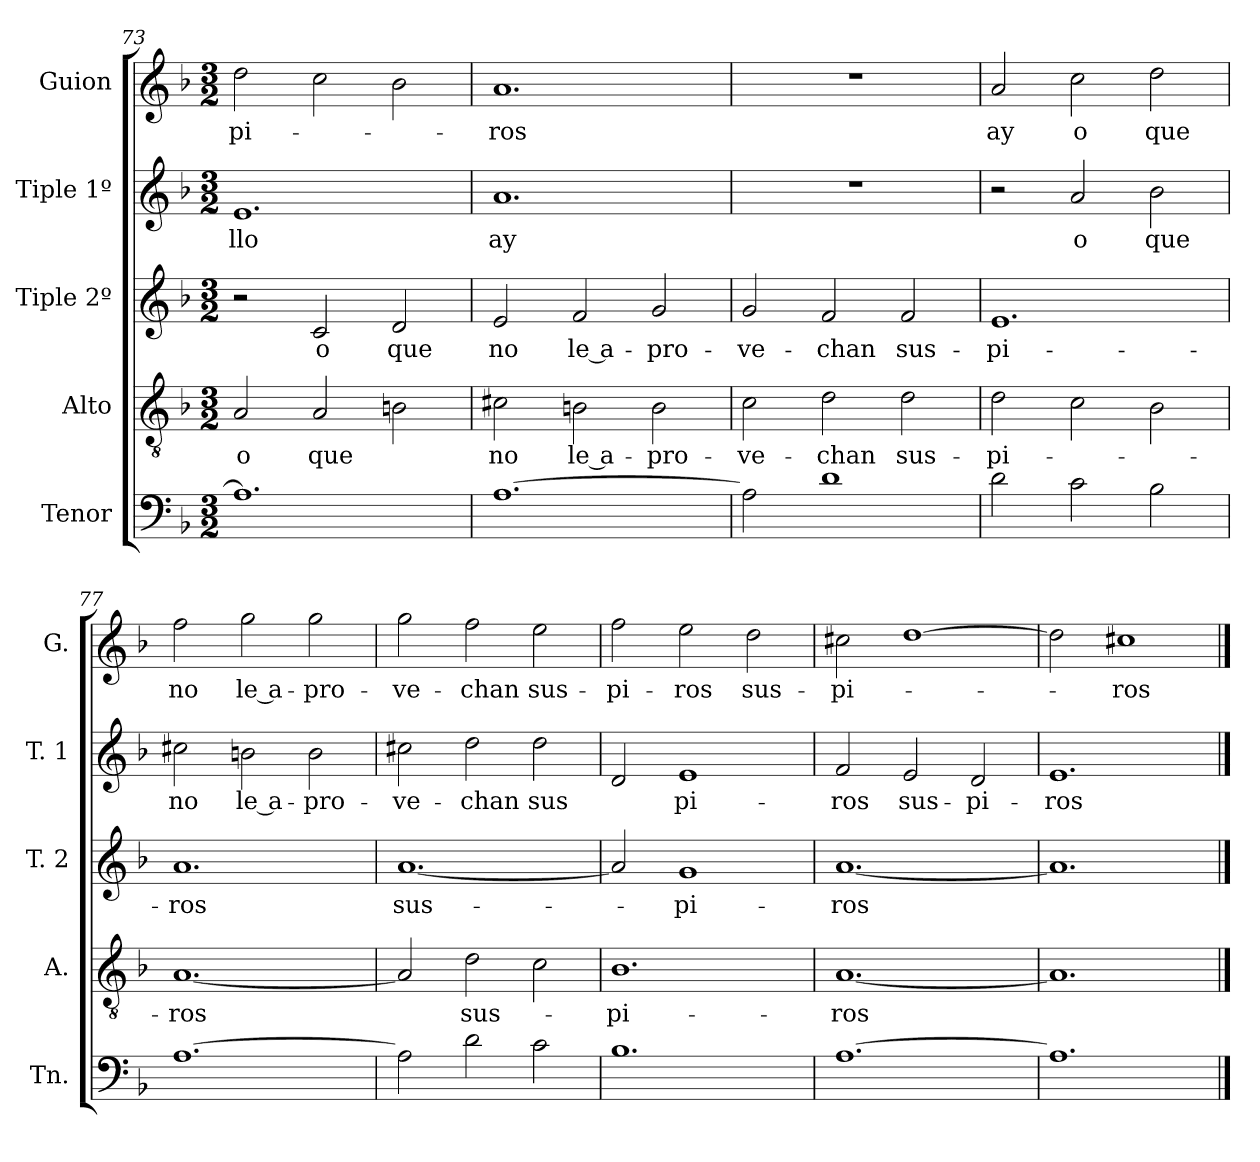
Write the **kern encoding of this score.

**kern	**kern	**text	**kern	**text	**kern	**text	**kern	**text
*part5	*part4	*part4	*part3	*part3	*part2	*part2	*part1	*part1
*staff5	*staff4	*staff4	*staff3	*staff3	*staff2	*staff2	*staff1	*staff1
*I"Tenor	*I"Alto	*	*I"Tiple 2º	*	*I"Tiple 1º	*	*I"Guion	*
*I'Tn.	*I'A.	*	*I'T. 2	*	*I'T. 1	*	*I'G.	*
*clefF4	*clefGv2	*	*clefG2	*	*clefG2	*	*clefG2	*
*k[b-]	*k[b-]	*	*k[b-]	*	*k[b-]	*	*k[b-]	*
*M3/2	*M3/2	*	*M3/2	*	*M3/2	*	*M3/2	*
=73	=73	=73	=73	=73	=73	=73	=73	=73
1.A]	2A	o	2r	.	1.e	-llo	2dd	-pi-
.	2A	que	2c	o	.	.	2cc	.
.	2Bn	.	2d	que	.	.	2b-	.
=74	=74	=74	=74	=74	=74	=74	=74	=74
[1.A	2c#X	no	2e	no	1.a	ay	1.a	-ros
.	2Bn	le a-	2f	le a-	.	.	.	.
.	2B	-pro-	2g	-pro-	.	.	.	.
=75	=75	=75	=75	=75	=75	=75	=75	=75
2A]	2c	-ve-	2g	-ve-	1.r	.	1.r	.
1d	2d	-chan	2f	-chan	.	.	.	.
.	2d	sus-	2f	sus-	.	.	.	.
=76	=76	=76	=76	=76	=76	=76	=76	=76
2d	2d	-pi-	1.e	-pi-	2r	.	2a	ay
2c	2c	.	.	.	2a	o	2cc	o
2B-	2B-	.	.	.	2b-	que	2dd	que
=77	=77	=77	=77	=77	=77	=77	=77	=77
[1.A	[1.A	-ros	1.a	-ros	2cc#X	no	2ff	no
.	.	.	.	.	2bn	le a-	2gg	le a-
.	.	.	.	.	2b	-pro-	2gg	-pro-
=78	=78	=78	=78	=78	=78	=78	=78	=78
2A]	2A]	.	[1.a	sus-	2cc#X	-ve-	2gg	-ve-
2d	2d	sus-	.	.	2dd	-chan	2ff	-chan
2c	2c	.	.	.	2dd	sus	2ee	sus-
=79	=79	=79	=79	=79	=79	=79	=79	=79
1.B-	1.B-	-pi-	2a]	.	2d	.	2ff	-pi-
.	.	.	1g	-pi-	1e	pi-	2ee	-ros
.	.	.	.	.	.	.	2dd	sus-
=80	=80	=80	=80	=80	=80	=80	=80	=80
[1.A	[1.A	-ros	[1.a	-ros	2f	-ros	2cc#X	-pi-
.	.	.	.	.	2e	sus-	[1dd	.
.	.	.	.	.	2d	-pi-	.	.
=81	=81	=81	=81	=81	=81	=81	=81	=81
1.A]	1.A]	.	1.a]	.	1.e	-ros	2dd]	.
.	.	.	.	.	.	.	1cc#X	-ros
==	==	==	==	==	==	==	==	==
*-	*-	*-	*-	*-	*-	*-	*-	*-
